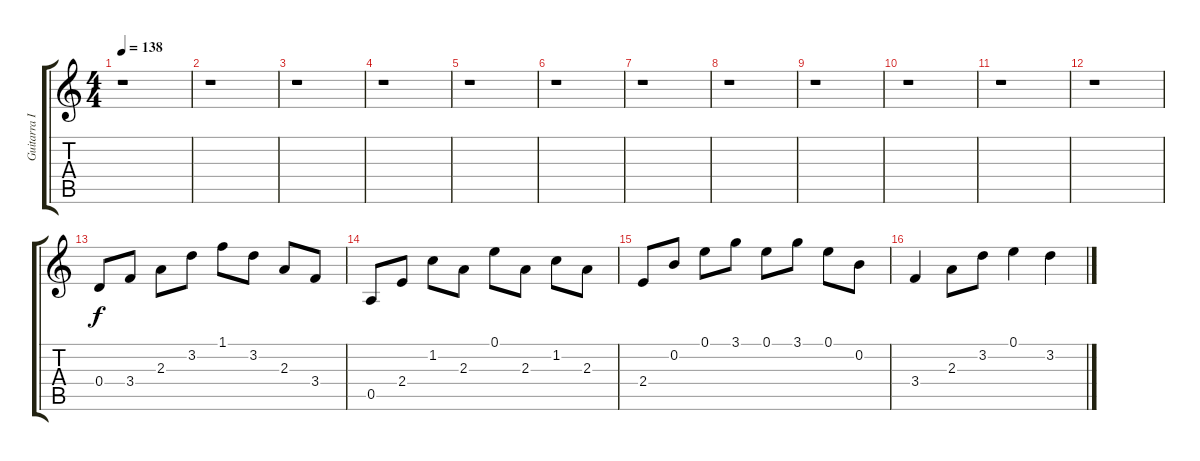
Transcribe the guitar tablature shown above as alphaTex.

\track ("Guitarra II (Limpio)" "Guitarra I") {instrument electricguitarclean}
\staff {score tabs}
\tuning (E4 B3 G3 D3 A2 E2) {hide}
\ts (4 4)
\tempo 138
\clef g2
\ks c
r.1{dy f} |
r.1 |
r.1 |
r.1 |
r.1 |
r.1 |
r.1 |
r.1 |
r.1 |
r.1 |
r.1 |
r.1 |
0.4.8{volume 11} 3.4.8 2.3.8 3.2.8 1.1.8 3.2.8 2.3.8 3.4.8 |
0.5.8 2.4.8 1.2.8 2.3.8 0.1.8 2.3.8 1.2.8 2.3.8 |
2.4.8 0.2.8 0.1.8 3.1.8 0.1.8 3.1.8 0.1.8 0.2.8 |
3.4.4 2.3.8 3.2.8 0.1.4 3.2.4
